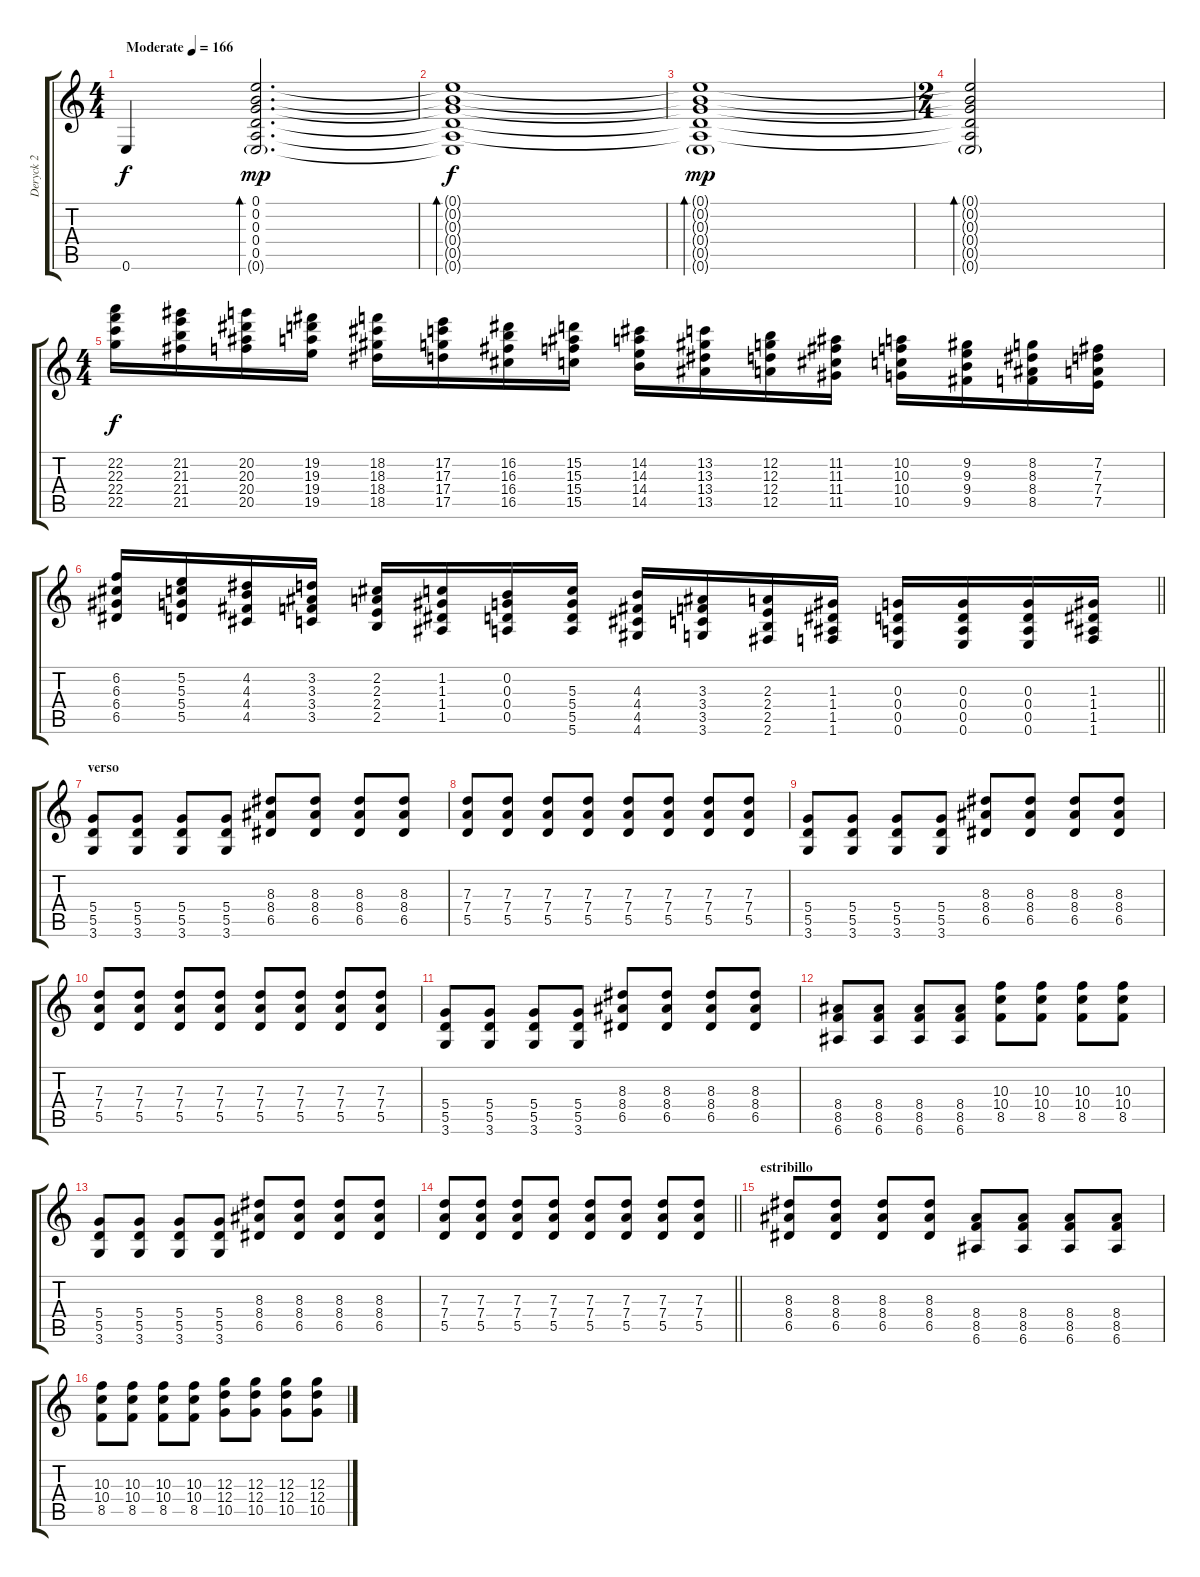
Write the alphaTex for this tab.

\track ("Deryck 2" "Deryck 2") {instrument distortionguitar}
\staff {score tabs}
\tuning (E4 B3 G3 D3 A2 E2) {hide}
\ts (4 4)
\tempo (166 "Moderate")
\clef g2
\ks c
0.6.4{dy f instrument distortionguitar} (0.1 0.2 0.3 0.4 0.5 0.6{g}).2{d bd 240 dy mp} |
(0.1{t} 0.2{t} 0.3{t} 0.4{t} 0.5{t} 0.6{t}).1{bd 240 dy f} |
(0.1{t} 0.2{t} 0.3{t} 0.4{t} 0.5{t} 0.6{g}).1{bd 240 dy mp} |
\ts (2 4)
(0.1{t} 0.2{t} 0.3{t} 0.4{t} 0.5{t} 0.6{g}).2{bd 240} |
\ts (4 4)
(22.2 22.3 22.4 22.5).16{dy f} (21.2 21.3 21.4 21.5).16 (20.2 20.3 20.4 20.5).16 (19.2 19.3 19.4 19.5).16 (18.2 18.3 18.4 18.5).16 (17.2 17.3 17.4 17.5).16 (16.2 16.3 16.4 16.5).16 (15.2 15.3 15.4 15.5).16 (14.2 14.3 14.4 14.5).16 (13.2 13.3 13.4 13.5).16 (12.2 12.3 12.4 12.5).16 (11.2 11.3 11.4 11.5).16 (10.2 10.3 10.4 10.5).16 (9.2 9.3 9.4 9.5).16 (8.2 8.3 8.4 8.5).16 (7.2 7.3 7.4 7.5).16 |
\barLineRight lightlight
(6.2 6.3 6.4 6.5).16 (5.2 5.3 5.4 5.5).16 (4.2 4.3 4.4 4.5).16 (3.2 3.3 3.4 3.5).16 (2.2 2.3 2.4 2.5).16 (1.2 1.3 1.4 1.5).16 (0.2 0.3 0.4 0.5).16 (5.3 5.4 5.5 5.6).16 (4.3 4.4 4.5 4.6).16 (3.3 3.4 3.5 3.6).16 (2.3 2.4 2.5 2.6).16 (1.3 1.4 1.5 1.6).16 (0.3 0.4 0.5 0.6).16 (0.3 0.4 0.5 0.6).16 (0.3 0.4 0.5 0.6).16 (1.3 1.4 1.5 1.6).16 |
\section ("" "verso")
(5.4 5.5 3.6).8 (5.4 5.5 3.6).8 (5.4 5.5 3.6).8 (5.4 5.5 3.6).8 (8.3 8.4 6.5).8 (8.3 8.4 6.5).8 (8.3 8.4 6.5).8 (8.3 8.4 6.5).8 |
(7.3 7.4 5.5).8 (7.3 7.4 5.5).8 (7.3 7.4 5.5).8 (7.3 7.4 5.5).8 (7.3 7.4 5.5).8 (7.3 7.4 5.5).8 (7.3 7.4 5.5).8 (7.3 7.4 5.5).8 |
(5.4 5.5 3.6).8 (5.4 5.5 3.6).8 (5.4 5.5 3.6).8 (5.4 5.5 3.6).8 (8.3 8.4 6.5).8 (8.3 8.4 6.5).8 (8.3 8.4 6.5).8 (8.3 8.4 6.5).8 |
(7.3 7.4 5.5).8 (7.3 7.4 5.5).8 (7.3 7.4 5.5).8 (7.3 7.4 5.5).8 (7.3 7.4 5.5).8 (7.3 7.4 5.5).8 (7.3 7.4 5.5).8 (7.3 7.4 5.5).8 |
(5.4 5.5 3.6).8 (5.4 5.5 3.6).8 (5.4 5.5 3.6).8 (5.4 5.5 3.6).8 (8.3 8.4 6.5).8 (8.3 8.4 6.5).8 (8.3 8.4 6.5).8 (8.3 8.4 6.5).8 |
(8.4 8.5 6.6).8 (8.4 8.5 6.6).8 (8.4 8.5 6.6).8 (8.4 8.5 6.6).8 (10.3 10.4 8.5).8 (10.3 10.4 8.5).8 (10.3 10.4 8.5).8 (10.3 10.4 8.5).8 |
(5.4 5.5 3.6).8 (5.4 5.5 3.6).8 (5.4 5.5 3.6).8 (5.4 5.5 3.6).8 (8.3 8.4 6.5).8 (8.3 8.4 6.5).8 (8.3 8.4 6.5).8 (8.3 8.4 6.5).8 |
\barLineRight lightlight
(7.3 7.4 5.5).8 (7.3 7.4 5.5).8 (7.3 7.4 5.5).8 (7.3 7.4 5.5).8 (7.3 7.4 5.5).8 (7.3 7.4 5.5).8 (7.3 7.4 5.5).8 (7.3 7.4 5.5).8 |
\section ("" "estribillo")
(8.3 8.4 6.5).8 (8.3 8.4 6.5).8 (8.3 8.4 6.5).8 (8.3 8.4 6.5).8 (8.4 8.5 6.6).8 (8.4 8.5 6.6).8 (8.4 8.5 6.6).8 (8.4 8.5 6.6).8 |
(10.3 10.4 8.5).8 (10.3 10.4 8.5).8 (10.3 10.4 8.5).8 (10.3 10.4 8.5).8 (12.3 12.4 10.5).8 (12.3 12.4 10.5).8 (12.3 12.4 10.5).8 (12.3 12.4 10.5).8
